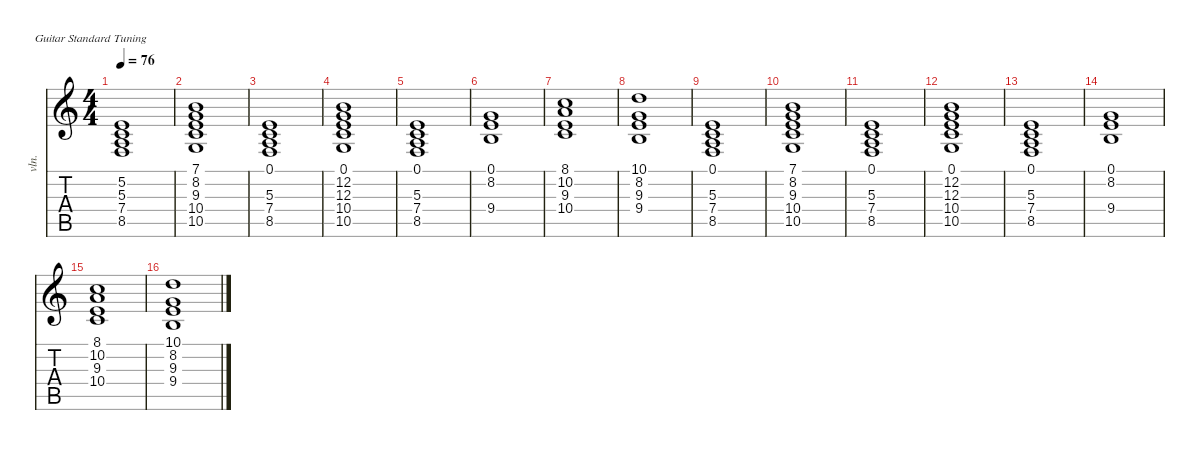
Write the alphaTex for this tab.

\defaultSystemsLayout 4
\hideDynamics
\bracketExtendMode nobrackets
\otherSystemsTrackNameOrientation horizontal
\track ("Strings (Rhythm)" "vln.") {instrument synthstrings2}
\staff {score tabs}
\tuning (E4 B3 G3 D3 A2 E2)
\ts (4 4)
\beaming (8 2 2 2 2)
\tempo 76
\clef g2
\ks c
(5.2 5.3 7.4 8.5).1{dy f instrument synthstrings2} |
(7.1 8.2 9.3 10.4 10.5).1 |
(0.1 5.3 7.4 8.5).1 |
(0.1 12.2 12.3 10.4 10.5).1 |
(0.1 5.3 7.4 8.5).1 |
(0.1 8.2 9.4).1 |
(8.1 10.2 9.3 10.4).1 |
(10.1 8.2 9.3 9.4).1 |
(0.1 5.3 7.4 8.5).1 |
(7.1 8.2 9.3 10.4 10.5).1 |
(0.1 5.3 7.4 8.5).1 |
(0.1 12.2 12.3 10.4 10.5).1 |
(0.1 5.3 7.4 8.5).1 |
(0.1 8.2 9.4).1 |
(8.1 10.2 9.3 10.4).1 |
(10.1 8.2 9.3 9.4).1
